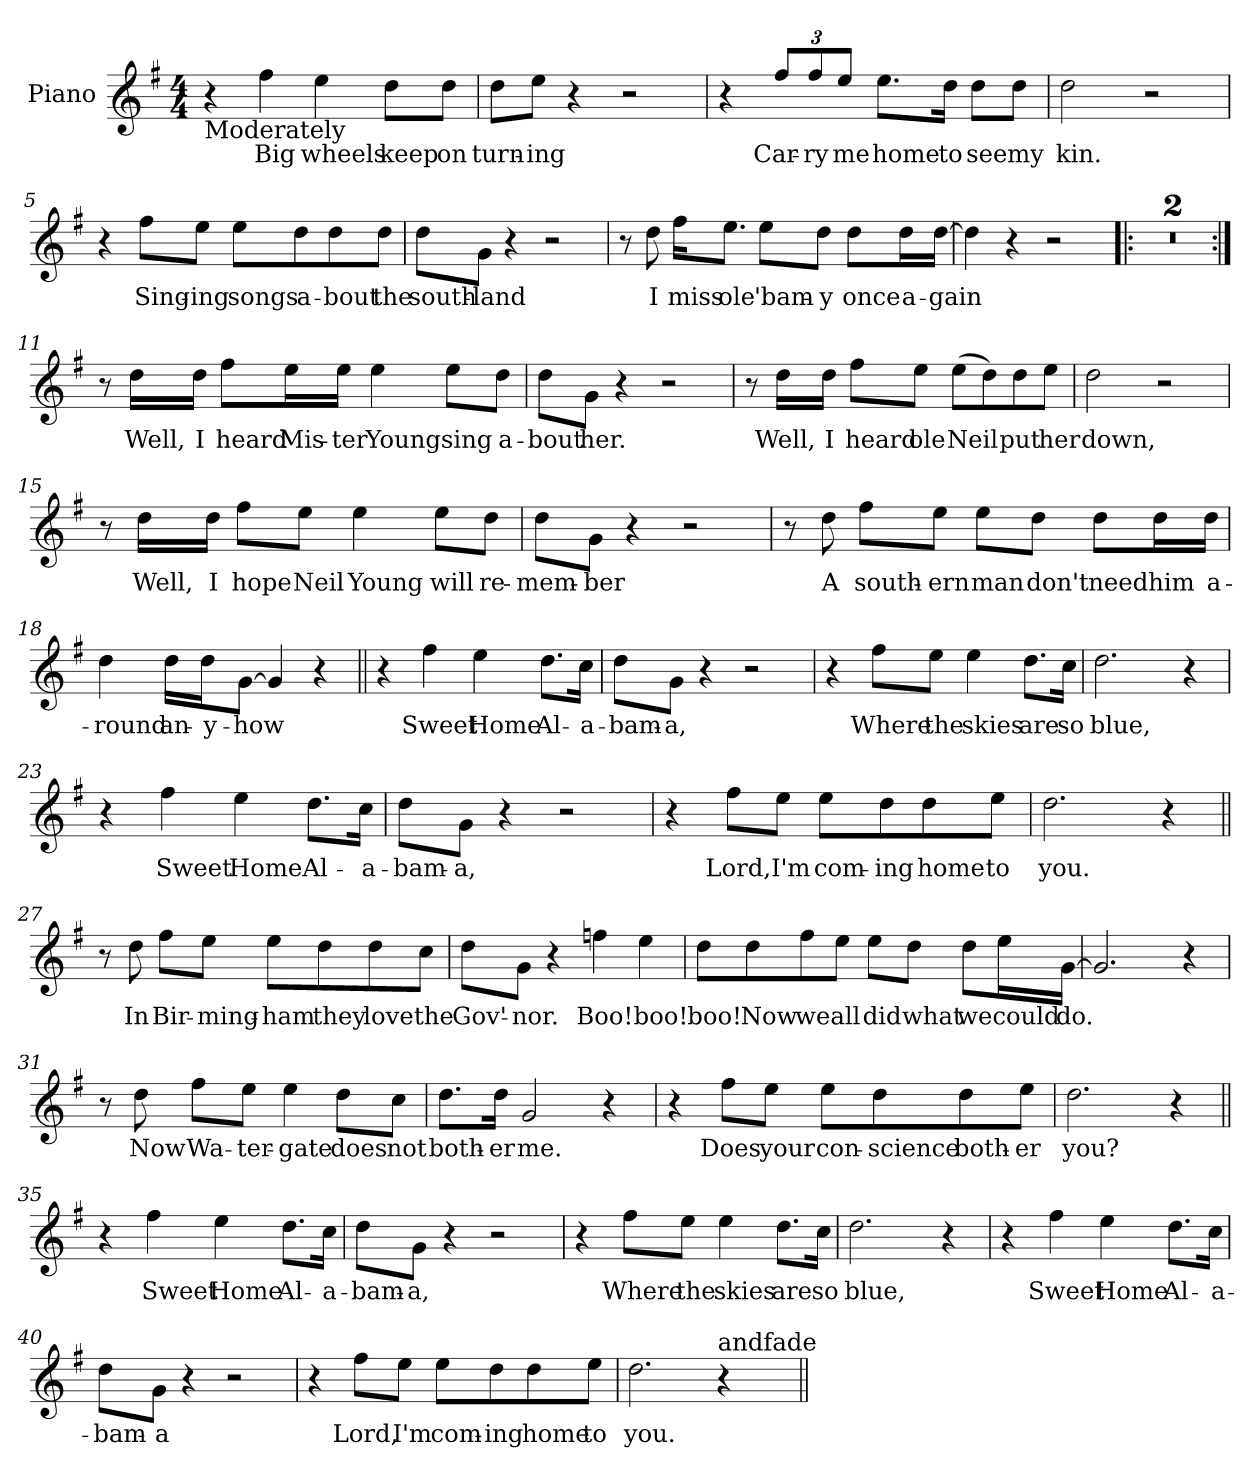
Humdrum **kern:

**kern	**text
*part1	*part1
*staff1	*staff1
*I"Piano	*
*I'Pno	*
*clefG2	*
*k[f#]	*
*G:	*
*M4/4	*
=1	=1
!LO:TX:b:t=Moderately	!
4r	.
4ff#\	Big
4ee\	wheels
8dd\L	keep
8dd\J	on
=2	=2
8dd\L	turn-
8ee\J	-ing
4r	.
2r	.
=3	=3
4r	.
*Xbrackettup	*
12ff#/L	Car-
12ff#/	-ry
12ee/J	me
8.ee\L	home
16dd\J	to
8dd\L	see
8dd\J	my
=4	=4
2dd\	kin.
2r	.
!!LO:LB:g=z
=5	=5
4r	.
8ff#\L	Sing-
8ee\J	-ing
8ee\L	songs
8dd\	a-
8dd\	-bout
8dd\J	the
=6	=6
8dd\L	south-
8g\J	-land
4r	.
2r	.
=7	=7
8r	.
8dd\	I
16ff#\L	miss
8.ee\J	ole
8ee\L	'bam-
8dd\J	-y
8dd\L	once
16dd\	a-
[16dd\J	-gain
=8	=8
4dd\]	.
4r	.
2r	.
!!LO:LB:g=z
=9!|:	=9!|:
1r	.
=10	=10
1r	.
=11:|!	=11:|!
8r	.
16dd\L	Well,
16dd\J	I
8ff#\L	heard
16ee\	Mis-
16ee\J	-ter
4ee\	Young
8ee\L	sing
8dd\J	a-
=12	=12
8dd\L	-bout
8g\J	her.
4r	.
2r	.
!!LO:LB:g=z
=13	=13
8r	.
16dd\L	Well,
16dd\J	I
8ff#\L	heard
8ee\J	ole
(8ee\L	Neil
8dd\)	.
8dd\	put
8ee\J	her
=14	=14
2dd\	down,
2r	.
=15	=15
8r	.
16dd\L	Well,
16dd\J	I
8ff#\L	hope
8ee\J	Neil
4ee\	Young
8ee\L	will
8dd\J	re-
!!LO:LB:g=z
=16	=16
8dd\L	-mem-
8g\J	-ber
4r	.
2r	.
=17	=17
8r	.
8dd\	A
8ff#\L	south-
8ee\J	-ern
8ee\L	man
8dd\J	don't
8dd\L	need
16dd\	him
16dd\J	a-
=18	=18
4dd\	-round
16dd\L	an-
16dd\	-y-
[8g\J	-how
4g/]	.
4r	.
!!LO:LB:g=z
=19||	=19||
4r	.
4ff#\	Sweet
4ee\	Home
8.dd\L	Al-
16cc\J	-a-
=20	=20
8dd\L	-bam-
8g\J	-a,
4r	.
2r	.
=21	=21
4r	.
8ff#\L	Where
8ee\J	the
4ee\	skies
8.dd\L	are
16cc\J	so
=22	=22
2.dd\	blue,
4r	.
!!LO:LB:g=z
=23	=23
4r	.
4ff#\	Sweet
4ee\	Home
8.dd\L	Al-
16cc\J	-a-
=24	=24
8dd\L	-bam-
8g\J	-a,
4r	.
2r	.
=25	=25
4r	.
8ff#\L	Lord,
8ee\J	I'm
8ee\L	com-
8dd\	-ing
8dd\	home
8ee\J	to
=26	=26
2.dd\	you.
4r	.
!!LO:LB:g=z
=27||	=27||
8r	.
8dd\	In
8ff#\L	Bir-
8ee\J	-ming-
8ee\L	-ham
8dd\	they
8dd\	love
8cc\J	the
=28	=28
8dd\L	Gov'-
8g\J	-nor.
4r	.
4ffn\	Boo!
4ee\	boo!
!!LO:PB:g=z
=29	=29
8dd\L	boo!
8dd\	Now
8ff#\	we
8ee\J	all
8ee\L	did
8dd\J	what
8dd\L	we
16ee\	could
[16g\J	do.
!!LO:LB:g=z
=30	=30
2.g/]	.
4r	.
=31	=31
8r	.
8dd\	Now
8ff#\L	Wa-
8ee\J	-ter-
4ee\	-gate
8dd\L	does
8cc\J	not
=32	=32
8.dd\L	both-
16dd\J	-er
2g/	me.
4r	.
=33	=33
4r	.
8ff#\L	Does
8ee\J	your
8ee\L	con-
8dd\	-science
8dd\	both-
8ee\J	-er
!!LO:LB:g=z
=34	=34
2.dd\	you?
4r	.
=35||	=35||
4r	.
4ff#\	Sweet
4ee\	Home
8.dd\L	Al-
16cc\J	-a-
=36	=36
8dd\L	-bam-
8g\J	-a,
4r	.
2r	.
=37	=37
4r	.
8ff#\L	Where
8ee\J	the
4ee\	skies
8.dd\L	are
16cc\J	so
=38	=38
2.dd\	blue,
4r	.
!!LO:LB:g=z
=39	=39
4r	.
4ff#\	Sweet
4ee\	Home
8.dd\L	Al-
16cc\J	a-
=40	=40
8dd\L	-bam-
8g\J	-a
4r	.
2r	.
=41	=41
4r	.
8ff#\L	Lord,
8ee\J	I'm
8ee\L	com-
8dd\	-ing
8dd\	home
8ee\J	to
=42	=42
2.dd\	you.
!LO:TX:a:t=andfade	!
4r	.
=||	=||
*-	*-
